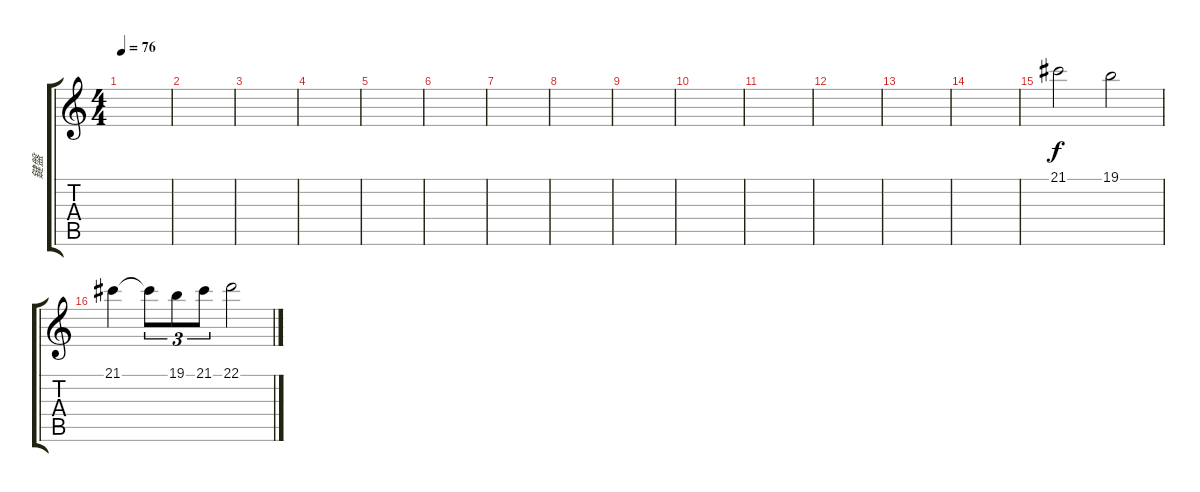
\track ("鍵盤" "鍵盤") {instrument stringensemble1}
\staff {score tabs}
\tuning (E4 B3 G3 D3 A2 E2) {hide}
\ts (4 4)
\tempo 76
\clef g2
\ks c
|
|
|
|
|
|
|
|
|
|
|
|
|
|
21.1.2 19.1.2 |
21.1.4 21.1{t}.8{tu (3 2)} 19.1.8{tu (3 2)} 21.1.8{tu (3 2)} 22.1.2
